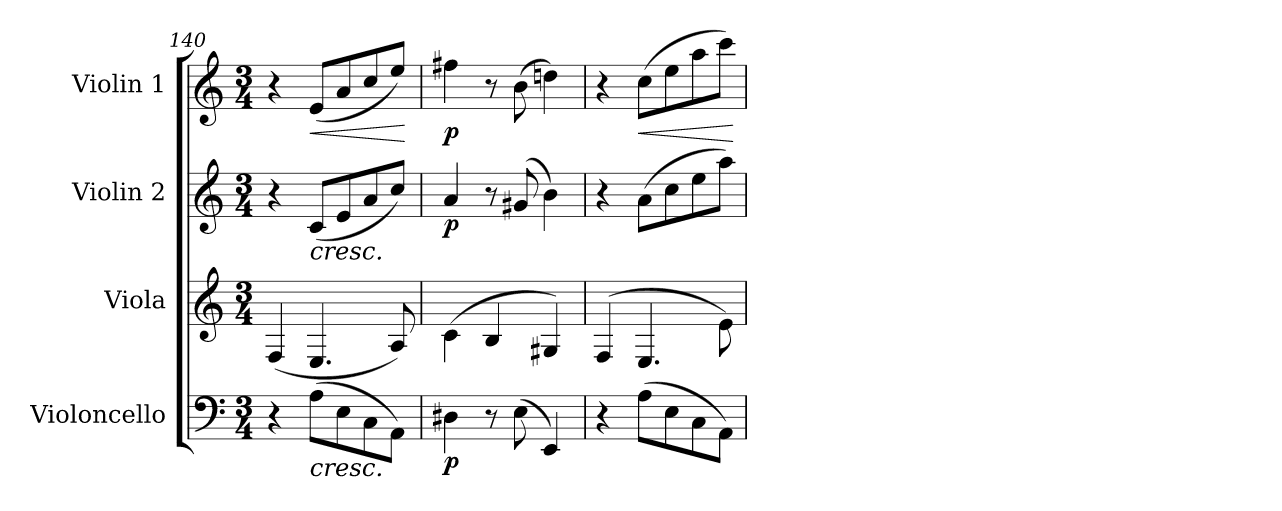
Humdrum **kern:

**kern	**dynam	**kern	**kern	**dynam	**kern	**dynam
*part4	*part4	*part3	*part2	*part2	*part1	*part1
*staff4	*staff4	*staff3	*staff2	*staff2	*staff1	*staff1
*I"Violoncello	*	*I"Viola	*I"Violin 2	*	*I"Violin 1	*
*I'Vc	*	*I'Vla	*I'Vln	*	*I'Vln	*
*clefF4	*	*clefG2	*clefG2	*	*clefG2	*
*k[]	*	*k[]	*k[]	*	*k[]	*
*M3/4	*	*M3/4	*M3/4	*	*M3/4	*
=140	=140	=140	=140	=140	=140	=140
4r	.	(4F/	4r	.	4r	.
!	!LO:HP:b	!	!	!LO:HP:b	!	!LO:HP:b
(8A\L	<	4.E/	(8c/L	<	(8e/L	<
8E\	.	.	8e/	.	8a/	.
8C\	.	.	8a/	.	8cc/	.
8AA\J)	.	8A/)	8cc/J)	.	8ee/J)	.
.	.	.	.	.	.	[
=141	=141	=141	=141	=141	=141	=141
!	!LO:DY:b	!	!	!LO:DY:b	!	!LO:DY:b
4D#X\	p	(4c\	4a/	p	4ff#X\	p
8r	.	4B/	8r	.	8r	.
(8E\	.	.	(8g#X/	.	(8b\	.
4EE/)	.	4G#X/)	4b\)	.	4ddn\)	.
=142	=142	=142	=142	=142	=142	=142
4r	.	(4F/	4r	.	4r	.
!	!	!	!	!	!	!LO:HP:b
(8A\L	.	4.E/	(8a\L	.	(8cc\L	<
8E\	.	.	8cc\	.	8ee\	.
8C\	.	.	8ee\	.	8aa\	.
8AA\J)	.	8e\)	8aa\J)	.	8ccc\J)	.
.	[	.	.	[	.	[
=	=	=	=	=	=	=
*-	*-	*-	*-	*-	*-	*-
